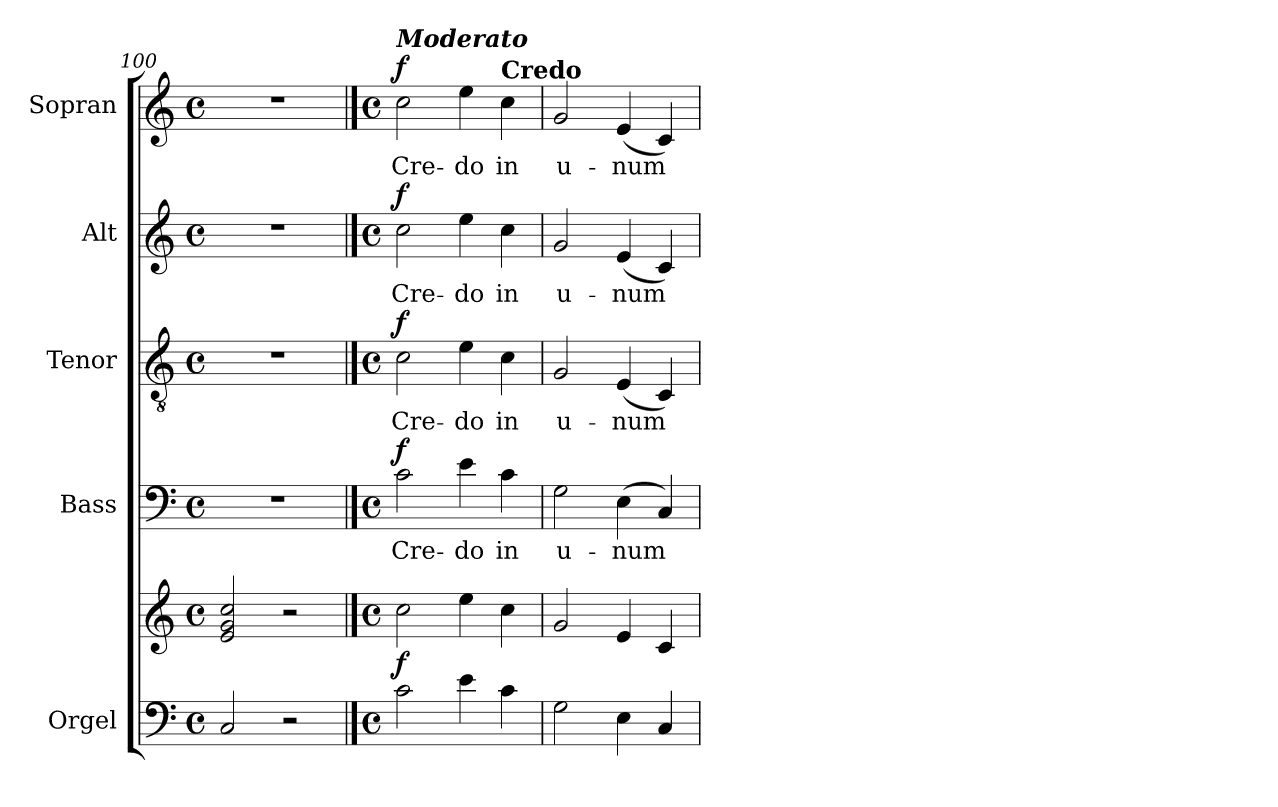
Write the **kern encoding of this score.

**kern	**kern	**dynam	**kern	**text	**dynam	**kern	**text	**dynam	**kern	**text	**dynam	**kern	**text	**dynam
*part5	*part5	*part5	*part4	*part4	*part4	*part3	*part3	*part3	*part2	*part2	*part2	*part1	*part1	*part1
*staff6	*staff5	*staff5/6	*staff4	*staff4	*staff4	*staff3	*staff3	*staff3	*staff2	*staff2	*staff2	*staff1	*staff1	*staff1
*I"Orgel	*	*	*I"Bass	*	*	*I"Tenor	*	*	*I"Alt	*	*	*I"Sopran	*	*
*I'Org.	*	*	*I'B.	*	*	*I'T.	*	*	*I'A.	*	*	*I'S.	*	*
*clefF4	*clefG2	*	*clefF4	*	*	*clefGv2	*	*	*clefG2	*	*	*clefG2	*	*
*k[]	*k[]	*	*k[]	*	*	*k[]	*	*	*k[]	*	*	*k[]	*	*
*C:	*C:	*	*C:	*	*	*C:	*	*	*C:	*	*	*C:	*	*
*M4/4	*M4/4	*	*M4/4	*	*	*M4/4	*	*	*M4/4	*	*	*M4/4	*	*
*met(c)	*met(c)	*	*met(c)	*	*	*met(c)	*	*	*met(c)	*	*	*met(c)	*	*
=100	=100	=100	=100	=100	=100	=100	=100	=100	=100	=100	=100	=100	=100	=100
2C/	2e/ 2g/ 2cc/	.	1r	.	.	1r	.	.	1r	.	.	1r	.	.
2r	2r	.	.	.	.	.	.	.	.	.	.	.	.	.
!!LO:PB:g=z
==101	==101	==101	==101	==101	==101	==101	==101	==101	==101	==101	==101	==101	==101	==101
*M4/4	*M4/4	*	*M4/4	*	*	*M4/4	*	*	*M4/4	*	*	*M4/4	*	*
*met(c)	*met(c)	*	*met(c)	*	*	*met(c)	*	*	*met(c)	*	*	*met(c)	*	*
!	!	!	!	!	!	!	!	!	!	!	!	!LO:TX:a:Bi:t=Moderato	!	!
!	!	!LO:DY:b	!	!LO:LY:b	!LO:DY:a	!	!LO:LY:b	!LO:DY:a	!	!LO:LY:b	!LO:DY:a	!	!LO:LY:b	!LO:DY:a
2c\	2cc\	f	2c\	Cre-	f	2c\	Cre-	f	2cc\	Cre-	f	2cc\	Cre-	f
!	!	!	!	!LO:LY:b	!	!	!LO:LY:b	!	!	!LO:LY:b	!	!	!LO:LY:b	!
4e\	4ee\	.	4e\	-do	.	4e\	-do	.	4ee\	-do	.	4ee\	-do	.
!	!	!	!	!	!	!	!	!	!	!	!	!LO:TX:a:B:t=Credo	!	!
!	!	!	!	!LO:LY:b	!	!	!LO:LY:b	!	!	!LO:LY:b	!	!	!LO:LY:b	!
4c\	4cc\	.	4c\	in	.	4c\	in	.	4cc\	in	.	4cc\	in	.
=102	=102	=102	=102	=102	=102	=102	=102	=102	=102	=102	=102	=102	=102	=102
!	!	!	!	!LO:LY:b	!	!	!LO:LY:b	!	!	!LO:LY:b	!	!	!LO:LY:b	!
2G\	2g/	.	2G\	u-	.	2G/	u-	.	2g/	u-	.	2g/	u-	.
!	!	!	!	!LO:LY:b	!	!	!LO:LY:b	!	!	!LO:LY:b	!	!	!LO:LY:b	!
4E\	4e/	.	(>4E\	-num	.	(<4E/	-num	.	(<4e/	-num	.	(<4e/	-num	.
4C/	4c/	.	4C/)	.	.	4C/)	.	.	4c/)	.	.	4c/)	.	.
=	=	=	=	=	=	=	=	=	=	=	=	=	=	=
*-	*-	*-	*-	*-	*-	*-	*-	*-	*-	*-	*-	*-	*-	*-
